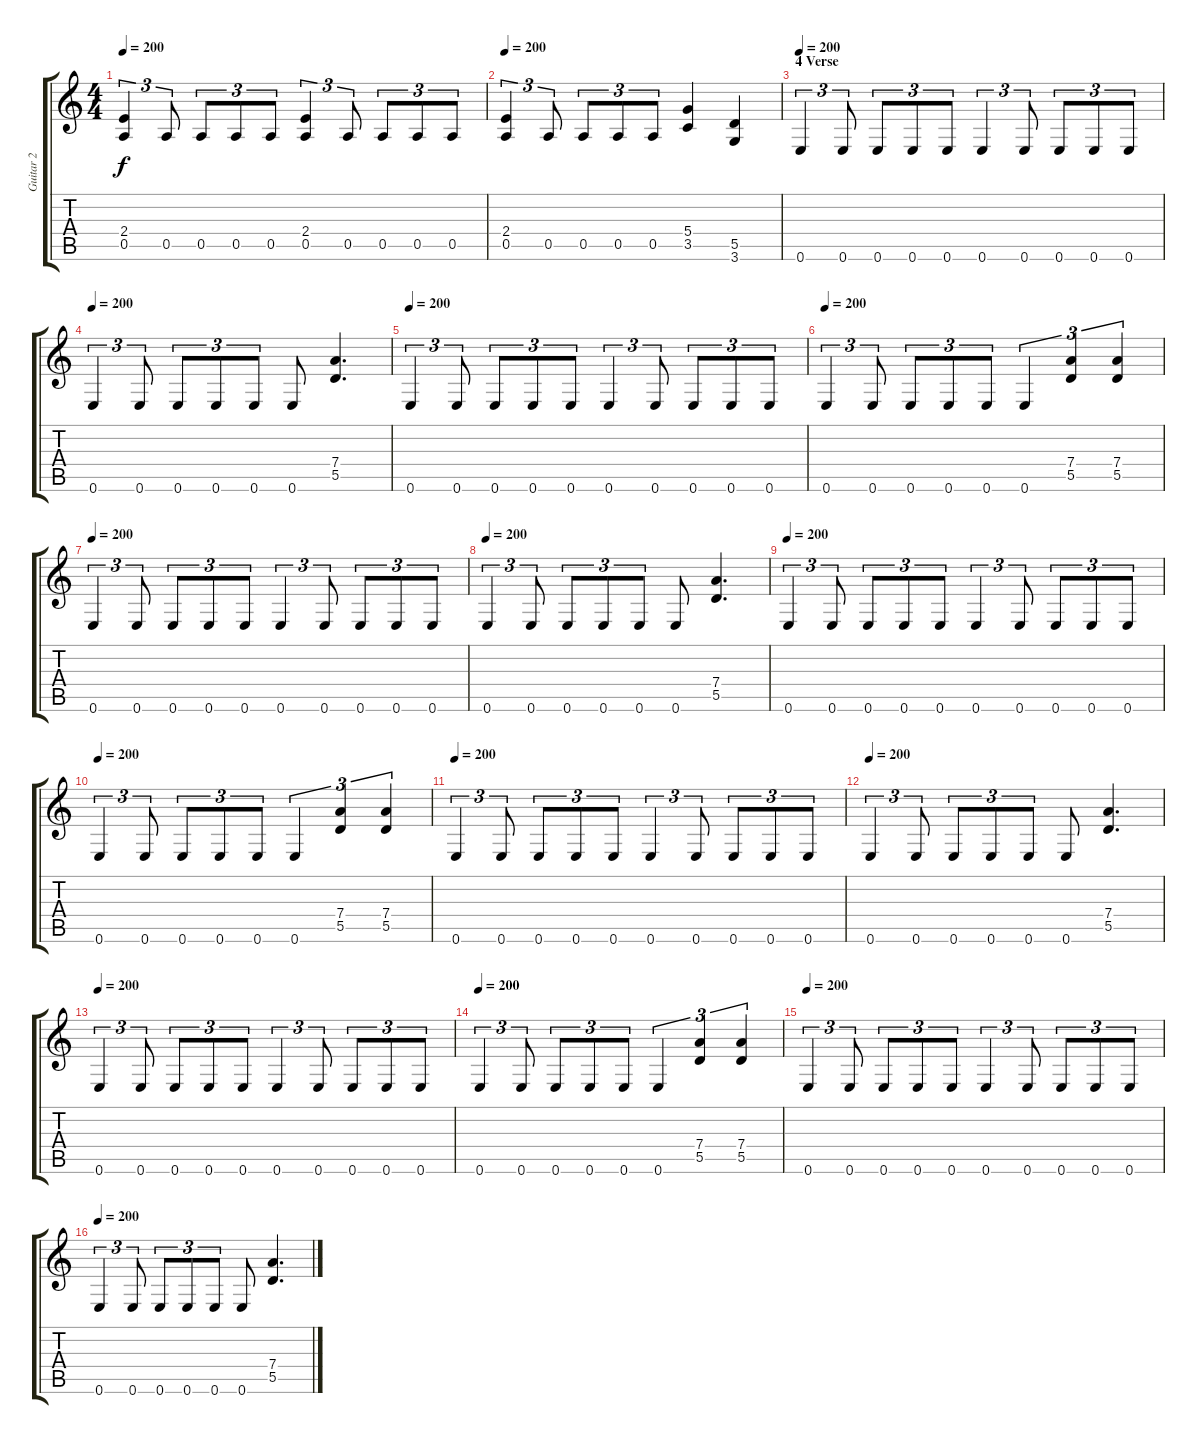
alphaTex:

\track ("Guitar 2" "Guitar 2") {instrument distortionguitar}
\staff {score tabs}
\tuning (E4 B3 G3 D3 A2 E2) {hide}
\ts (4 4)
\tempo 200
\clef g2
\ks c
(2.4 0.5).4{tu (3 2) dy f} 0.5.8{tu (3 2)} 0.5.8{tu (3 2)} 0.5.8{tu (3 2)} 0.5.8{tu (3 2)} (2.4 0.5).4{tu (3 2)} 0.5.8{tu (3 2)} 0.5.8{tu (3 2)} 0.5.8{tu (3 2)} 0.5.8{tu (3 2)} |
\tempo 200
(2.4 0.5).4{tu (3 2)} 0.5.8{tu (3 2)} 0.5.8{tu (3 2)} 0.5.8{tu (3 2)} 0.5.8{tu (3 2)} (5.4 3.5).4 (5.5 3.6).4 |
\section ("" "4 Verse")
\tempo 200
0.6.4{tu (3 2)} 0.6.8{tu (3 2)} 0.6.8{tu (3 2)} 0.6.8{tu (3 2)} 0.6.8{tu (3 2)} 0.6.4{tu (3 2)} 0.6.8{tu (3 2)} 0.6.8{tu (3 2)} 0.6.8{tu (3 2)} 0.6.8{tu (3 2)} |
\tempo 200
0.6.4{tu (3 2)} 0.6.8{tu (3 2)} 0.6.8{tu (3 2)} 0.6.8{tu (3 2)} 0.6.8{tu (3 2)} 0.6.8 (7.4 5.5).4{d} |
\tempo 200
0.6.4{tu (3 2)} 0.6.8{tu (3 2)} 0.6.8{tu (3 2)} 0.6.8{tu (3 2)} 0.6.8{tu (3 2)} 0.6.4{tu (3 2)} 0.6.8{tu (3 2)} 0.6.8{tu (3 2)} 0.6.8{tu (3 2)} 0.6.8{tu (3 2)} |
\tempo 200
0.6.4{tu (3 2)} 0.6.8{tu (3 2)} 0.6.8{tu (3 2)} 0.6.8{tu (3 2)} 0.6.8{tu (3 2)} 0.6.4{tu (3 2)} (7.4 5.5).4{tu (3 2)} (7.4 5.5).4{tu (3 2)} |
\tempo 200
0.6.4{tu (3 2)} 0.6.8{tu (3 2)} 0.6.8{tu (3 2)} 0.6.8{tu (3 2)} 0.6.8{tu (3 2)} 0.6.4{tu (3 2)} 0.6.8{tu (3 2)} 0.6.8{tu (3 2)} 0.6.8{tu (3 2)} 0.6.8{tu (3 2)} |
\tempo 200
0.6.4{tu (3 2)} 0.6.8{tu (3 2)} 0.6.8{tu (3 2)} 0.6.8{tu (3 2)} 0.6.8{tu (3 2)} 0.6.8 (7.4 5.5).4{d} |
\tempo 200
0.6.4{tu (3 2)} 0.6.8{tu (3 2)} 0.6.8{tu (3 2)} 0.6.8{tu (3 2)} 0.6.8{tu (3 2)} 0.6.4{tu (3 2)} 0.6.8{tu (3 2)} 0.6.8{tu (3 2)} 0.6.8{tu (3 2)} 0.6.8{tu (3 2)} |
\tempo 200
0.6.4{tu (3 2)} 0.6.8{tu (3 2)} 0.6.8{tu (3 2)} 0.6.8{tu (3 2)} 0.6.8{tu (3 2)} 0.6.4{tu (3 2)} (7.4 5.5).4{tu (3 2)} (7.4 5.5).4{tu (3 2)} |
\tempo 200
0.6.4{tu (3 2)} 0.6.8{tu (3 2)} 0.6.8{tu (3 2)} 0.6.8{tu (3 2)} 0.6.8{tu (3 2)} 0.6.4{tu (3 2)} 0.6.8{tu (3 2)} 0.6.8{tu (3 2)} 0.6.8{tu (3 2)} 0.6.8{tu (3 2)} |
\tempo 200
0.6.4{tu (3 2)} 0.6.8{tu (3 2)} 0.6.8{tu (3 2)} 0.6.8{tu (3 2)} 0.6.8{tu (3 2)} 0.6.8 (7.4 5.5).4{d} |
\tempo 200
0.6.4{tu (3 2)} 0.6.8{tu (3 2)} 0.6.8{tu (3 2)} 0.6.8{tu (3 2)} 0.6.8{tu (3 2)} 0.6.4{tu (3 2)} 0.6.8{tu (3 2)} 0.6.8{tu (3 2)} 0.6.8{tu (3 2)} 0.6.8{tu (3 2)} |
\tempo 200
0.6.4{tu (3 2)} 0.6.8{tu (3 2)} 0.6.8{tu (3 2)} 0.6.8{tu (3 2)} 0.6.8{tu (3 2)} 0.6.4{tu (3 2)} (7.4 5.5).4{tu (3 2)} (7.4 5.5).4{tu (3 2)} |
\tempo 200
0.6.4{tu (3 2)} 0.6.8{tu (3 2)} 0.6.8{tu (3 2)} 0.6.8{tu (3 2)} 0.6.8{tu (3 2)} 0.6.4{tu (3 2)} 0.6.8{tu (3 2)} 0.6.8{tu (3 2)} 0.6.8{tu (3 2)} 0.6.8{tu (3 2)} |
\tempo 200
0.6.4{tu (3 2)} 0.6.8{tu (3 2)} 0.6.8{tu (3 2)} 0.6.8{tu (3 2)} 0.6.8{tu (3 2)} 0.6.8 (7.4 5.5).4{d}
